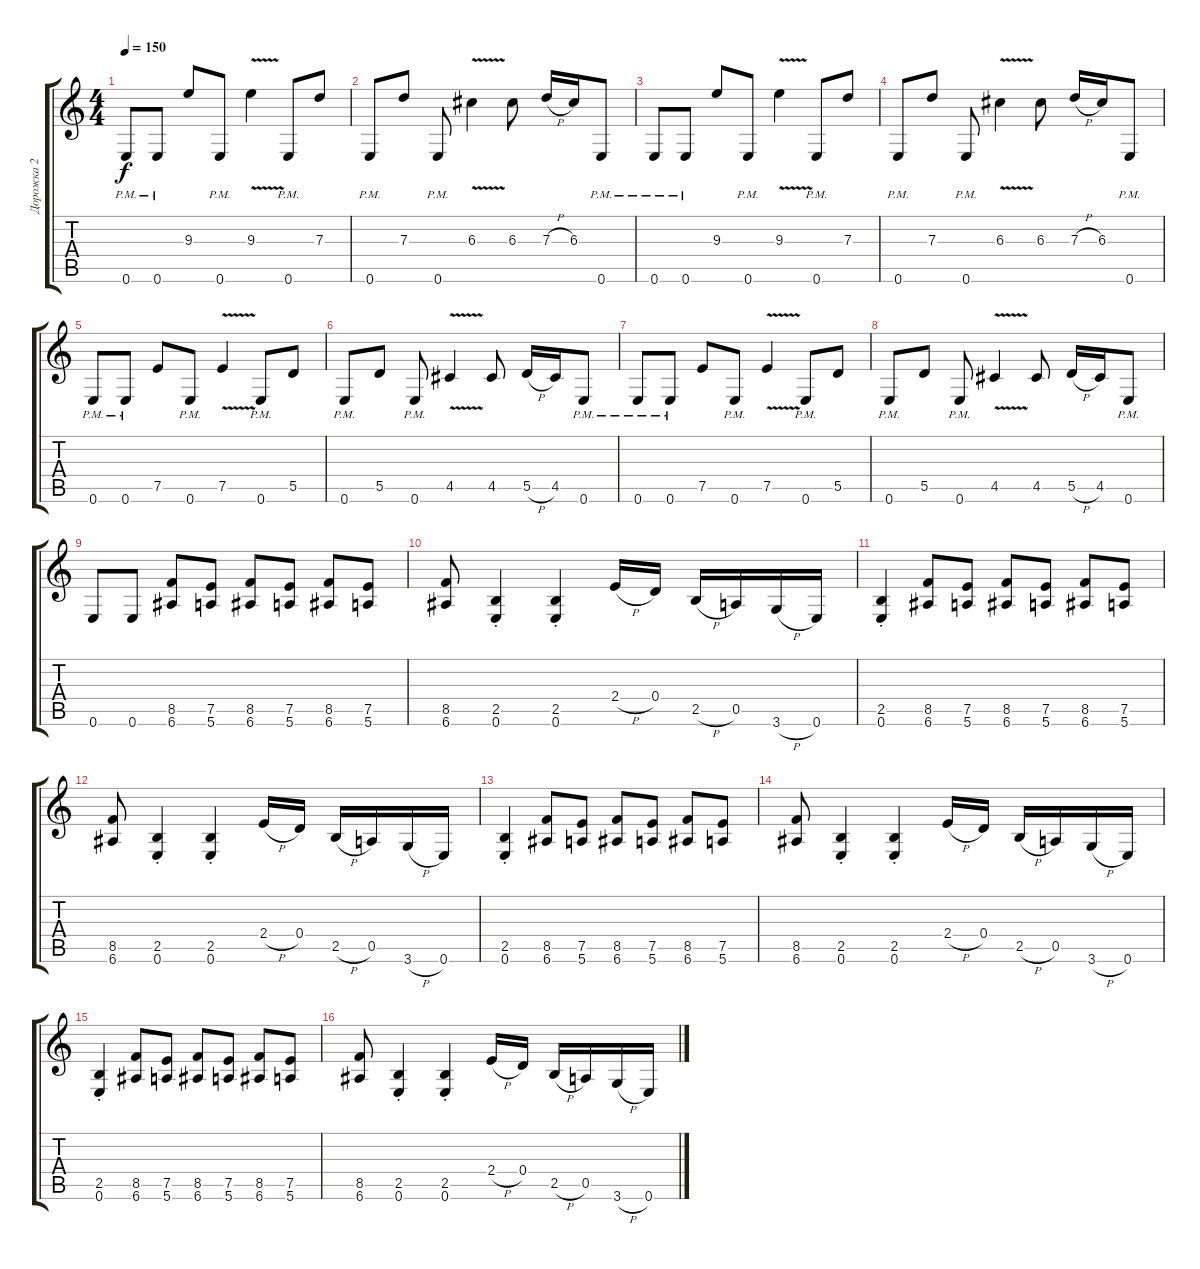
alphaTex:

\track ("Дорожка 2" "Дорожка 2") {instrument distortionguitar}
\staff {score tabs}
\tuning (E4 B3 G3 D3 A2 E2) {hide}
\ts (4 4)
\tempo 150
\clef g2
\ks c
0.6{pm}.8{dy f} 0.6{pm}.8 9.3.8 0.6{pm}.8 9.3{v}.4 0.6{pm}.8 7.3.8 |
0.6{pm}.8 7.3.8 0.6{pm}.8 6.3{v}.4 6.3.8 7.3{h}.16 6.3.16 0.6{pm}.8 |
0.6{pm}.8 0.6{pm}.8 9.3.8 0.6{pm}.8 9.3{v}.4 0.6{pm}.8 7.3.8 |
0.6{pm}.8 7.3.8 0.6{pm}.8 6.3{v}.4 6.3.8 7.3{h}.16 6.3.16 0.6{pm}.8 |
0.6{pm}.8 0.6{pm}.8 7.5.8 0.6{pm}.8 7.5{v}.4 0.6{pm}.8 5.5.8 |
0.6{pm}.8 5.5.8 0.6{pm}.8 4.5{v}.4 4.5.8 5.5{h}.16 4.5.16 0.6{pm}.8 |
0.6{pm}.8 0.6{pm}.8 7.5.8 0.6{pm}.8 7.5{v}.4 0.6{pm}.8 5.5.8 |
0.6{pm}.8 5.5.8 0.6{pm}.8 4.5{v}.4 4.5.8 5.5{h}.16 4.5.16 0.6{pm}.8 |
0.6.8 0.6.8 (8.5 6.6).8 (7.5 5.6).8 (8.5 6.6).8 (7.5 5.6).8 (8.5 6.6).8 (7.5 5.6).8 |
(8.5 6.6).8 (2.5{st} 0.6{st}).4 (2.5{st} 0.6{st}).4 2.4{h}.16 0.4.16 2.5{h}.16 0.5.16 3.6{h}.16 0.6.16 |
(2.5{st} 0.6{st}).4 (8.5 6.6).8 (7.5 5.6).8 (8.5 6.6).8 (7.5 5.6).8 (8.5 6.6).8 (7.5 5.6).8 |
(8.5 6.6).8 (2.5{st} 0.6{st}).4 (2.5{st} 0.6{st}).4 2.4{h}.16 0.4.16 2.5{h}.16 0.5.16 3.6{h}.16 0.6.16 |
(2.5{st} 0.6{st}).4 (8.5 6.6).8 (7.5 5.6).8 (8.5 6.6).8 (7.5 5.6).8 (8.5 6.6).8 (7.5 5.6).8 |
(8.5 6.6).8 (2.5{st} 0.6{st}).4 (2.5{st} 0.6{st}).4 2.4{h}.16 0.4.16 2.5{h}.16 0.5.16 3.6{h}.16 0.6.16 |
(2.5{st} 0.6{st}).4 (8.5 6.6).8 (7.5 5.6).8 (8.5 6.6).8 (7.5 5.6).8 (8.5 6.6).8 (7.5 5.6).8 |
(8.5 6.6).8 (2.5{st} 0.6{st}).4 (2.5{st} 0.6{st}).4 2.4{h}.16 0.4.16 2.5{h}.16 0.5.16 3.6{h}.16 0.6.16
